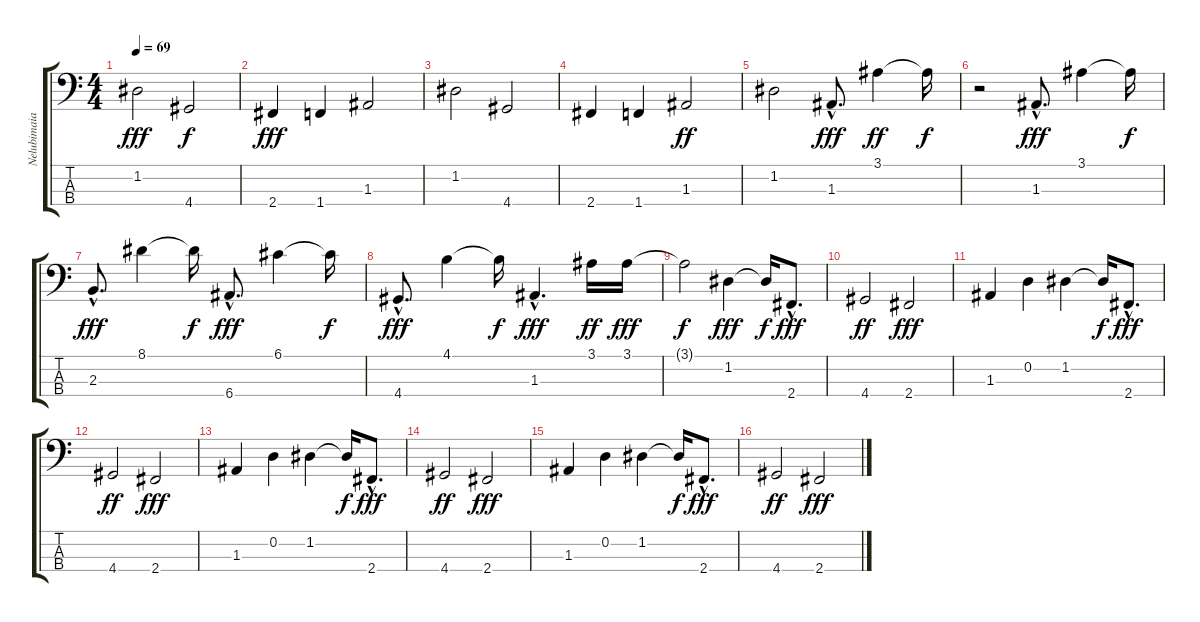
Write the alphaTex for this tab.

\track ("Nelubimaia-A-STUDIO" "Nelubimaia") {instrument fretlessbass}
\staff {score tabs}
\tuning (G2 D2 A1 E1) {hide}
\ts (4 4)
\tempo 69
\clef f4
\ks c
1.2.2{dy fff} 4.4.2{dy f} |
2.4.4{dy fff} 1.4.4 1.3.2 |
1.2.2 4.4.2 |
2.4.4 1.4.4 1.3.2{dy ff} |
1.2.2 1.3{hac}.8{d dy fff} 3.1.4{dy ff} 3.1{t}.16{dy f} |
r.2 1.3{hac}.8{d dy fff} 3.1.4 3.1{t}.16{dy f} |
2.3{hac}.8{d dy fff} 8.1.4 8.1{t}.16{dy f} 6.4{hac}.8{d dy fff} 6.1.4 6.1{t}.16{dy f} |
4.4{hac}.8{d dy fff} 4.1.4 4.1{t}.16{dy f} 1.3{hac}.4{d dy fff} 3.1.16{dy ff} 3.1.16{dy fff} |
3.1{t}.2{dy f} 1.2.4{dy fff} 1.2{t}.16{dy f} 2.4{hac}.8{d dy fff} |
4.4.2{dy ff} 2.4.2{dy fff} |
1.3.4 0.2.4 1.2.4 1.2{t}.16{dy f} 2.4{hac}.8{d dy fff} |
4.4.2{dy ff} 2.4.2{dy fff} |
1.3.4 0.2.4 1.2.4 1.2{t}.16{dy f} 2.4{hac}.8{d dy fff} |
4.4.2{dy ff} 2.4.2{dy fff} |
1.3.4 0.2.4 1.2.4 1.2{t}.16{dy f} 2.4{hac}.8{d dy fff} |
4.4.2{dy ff} 2.4.2{dy fff}
